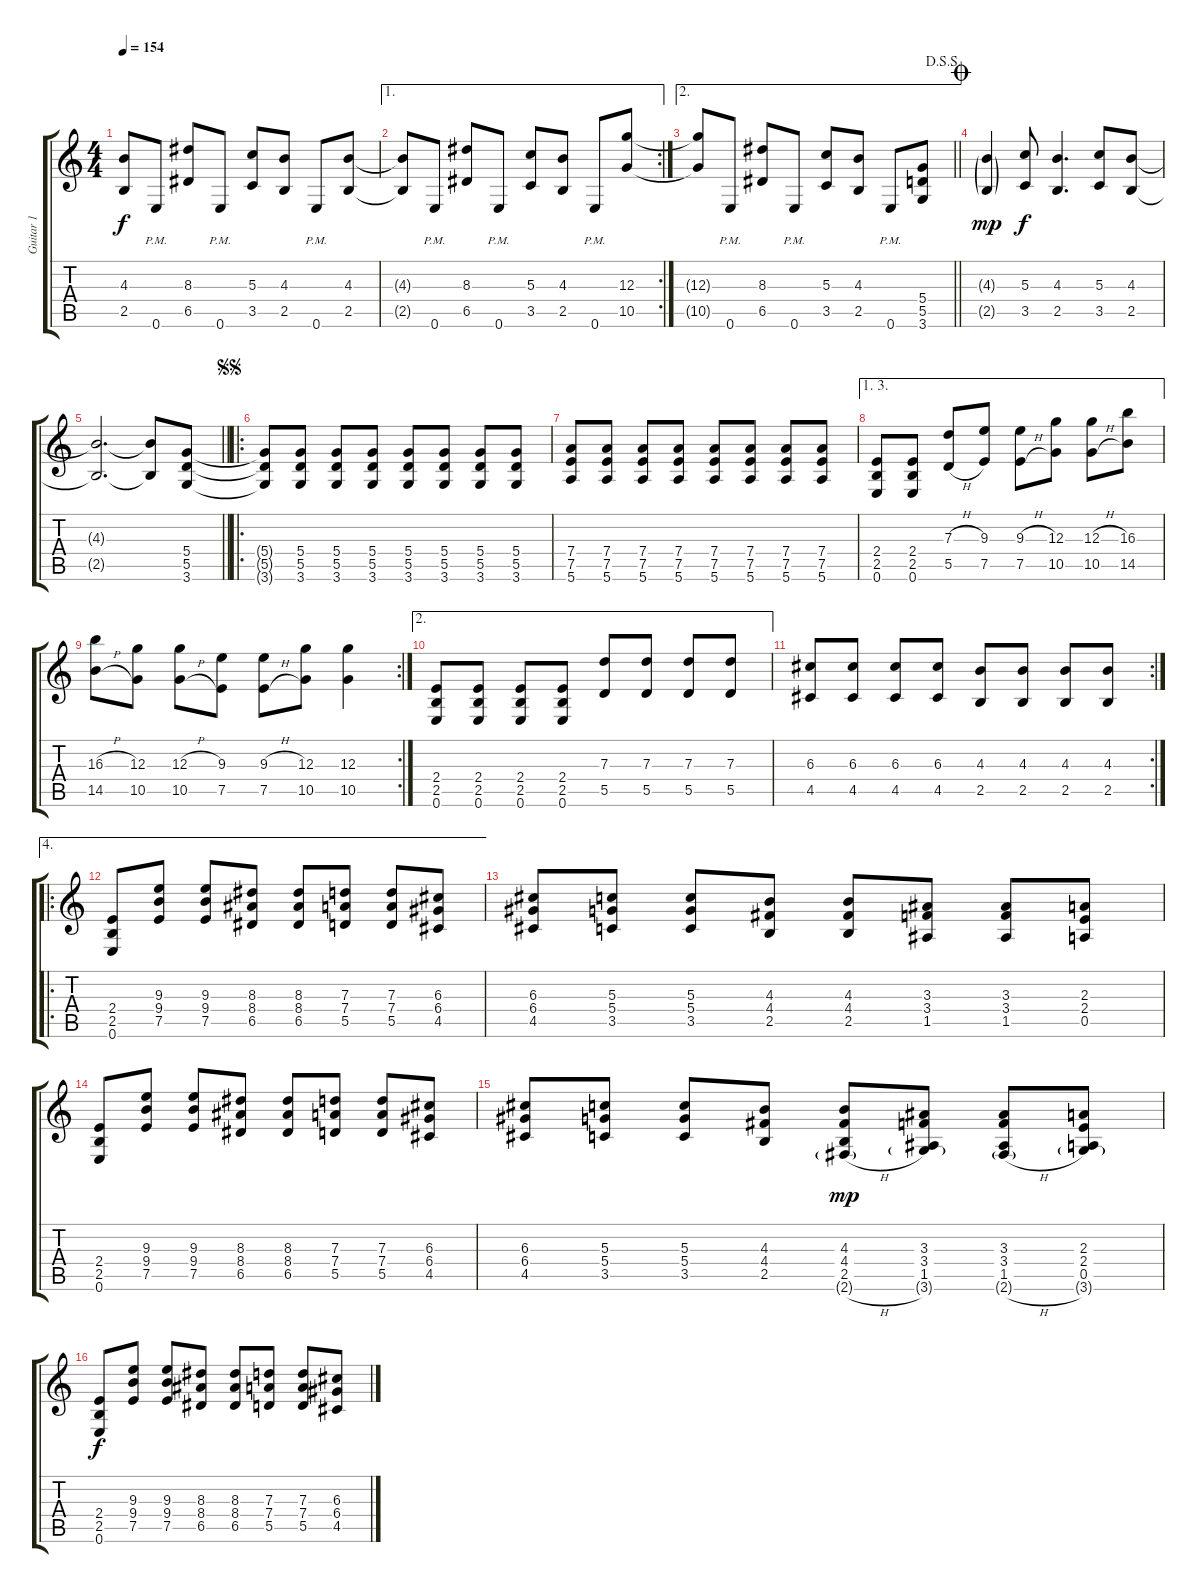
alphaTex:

\track ("Guitar 1" "Guitar 1") {instrument distortionguitar}
\staff {score tabs}
\tuning (E4 B3 G3 D3 A2 E2) {hide}
\ts (4 4)
\tempo 154
\clef g2
\ks c
(4.3{t} 2.5{t}).8{dy f} 0.6{pm}.8 (8.3 6.5).8 0.6{pm}.8 (5.3 3.5).8 (4.3 2.5).8 0.6{pm}.8 (4.3 2.5).8 |
\ae 1
\rc 2
(4.3{t} 2.5{t}).8 0.6{pm}.8 (8.3 6.5).8 0.6{pm}.8 (5.3 3.5).8 (4.3 2.5).8 0.6{pm}.8 (12.3 10.5).8 |
\ae 2
\jump dalsegnosegno
\barLineRight lightlight
(12.3{t} 10.5{t}).8 0.6{pm}.8 (8.3 6.5).8 0.6{pm}.8 (5.3 3.5).8 (4.3 2.5).8 0.6{pm}.8 (5.4 5.5 3.6).8 |
\jump coda
(4.3{g} 2.5{g}).4{dy mp} (5.3 3.5).8{dy f} (4.3 2.5).4{d} (5.3 3.5).8 (4.3 2.5).8 |
\barLineRight lightlight
(4.3{t} 2.5{t}).2{d} (4.3{t} 2.5{t}).8 (5.4 5.5 3.6).8 |
\ro
\jump segnosegno
(5.4{t} 5.5{t} 3.6{t}).8 (5.4 5.5 3.6).8 (5.4 5.5 3.6).8 (5.4 5.5 3.6).8 (5.4 5.5 3.6).8 (5.4 5.5 3.6).8 (5.4 5.5 3.6).8 (5.4 5.5 3.6).8 |
(7.4 7.5 5.6).8 (7.4 7.5 5.6).8 (7.4 7.5 5.6).8 (7.4 7.5 5.6).8 (7.4 7.5 5.6).8 (7.4 7.5 5.6).8 (7.4 7.5 5.6).8 (7.4 7.5 5.6).8 |
\ae (1 3)
(2.4 2.5 0.6).8 (2.4 2.5 0.6).8 (7.3{h} 5.5{h}).8 (9.3 7.5).8 (9.3{h} 7.5{h}).8 (12.3 10.5).8 (12.3{h} 10.5{h}).8 (16.3 14.5).8 |
\rc 2
(16.3{h} 14.5{h}).8 (12.3 10.5).8 (12.3{h} 10.5{h}).8 (9.3 7.5).8 (9.3{h} 7.5{h}).8 (12.3 10.5).8 (12.3 10.5).4 |
\ae 2
(2.4 2.5 0.6).8 (2.4 2.5 0.6).8 (2.4 2.5 0.6).8 (2.4 2.5 0.6).8 (7.3 5.5).8 (7.3 5.5).8 (7.3 5.5).8 (7.3 5.5).8 |
\rc 2
(6.3 4.5).8 (6.3 4.5).8 (6.3 4.5).8 (6.3 4.5).8 (4.3 2.5).8 (4.3 2.5).8 (4.3 2.5).8 (4.3 2.5).8 |
\ae 4
\ro
(2.4 2.5 0.6).8 (9.3 9.4 7.5).8 (9.3 9.4 7.5).8 (8.3 8.4 6.5).8 (8.3 8.4 6.5).8 (7.3 7.4 5.5).8 (7.3 7.4 5.5).8 (6.3 6.4 4.5).8 |
(6.3 6.4 4.5).8 (5.3 5.4 3.5).8 (5.3 5.4 3.5).8 (4.3 4.4 2.5).8 (4.3 4.4 2.5).8 (3.3 3.4 1.5).8 (3.3 3.4 1.5).8 (2.3 2.4 0.5).8 |
(2.4 2.5 0.6).8 (9.3 9.4 7.5).8 (9.3 9.4 7.5).8 (8.3 8.4 6.5).8 (8.3 8.4 6.5).8 (7.3 7.4 5.5).8 (7.3 7.4 5.5).8 (6.3 6.4 4.5).8 |
(6.3 6.4 4.5).8 (5.3 5.4 3.5).8 (5.3 5.4 3.5).8 (4.3 4.4 2.5).8 (4.3 4.4 2.5 2.6{h g}).8{dy mp} (3.3 3.4 1.5 3.6{g}).8 (3.3 3.4 1.5 2.6{h g}).8 (2.3 2.4 0.5 3.6{g}).8 |
(2.4 2.5 0.6).8{dy f} (9.3 9.4 7.5).8 (9.3 9.4 7.5).8 (8.3 8.4 6.5).8 (8.3 8.4 6.5).8 (7.3 7.4 5.5).8 (7.3 7.4 5.5).8 (6.3 6.4 4.5).8
